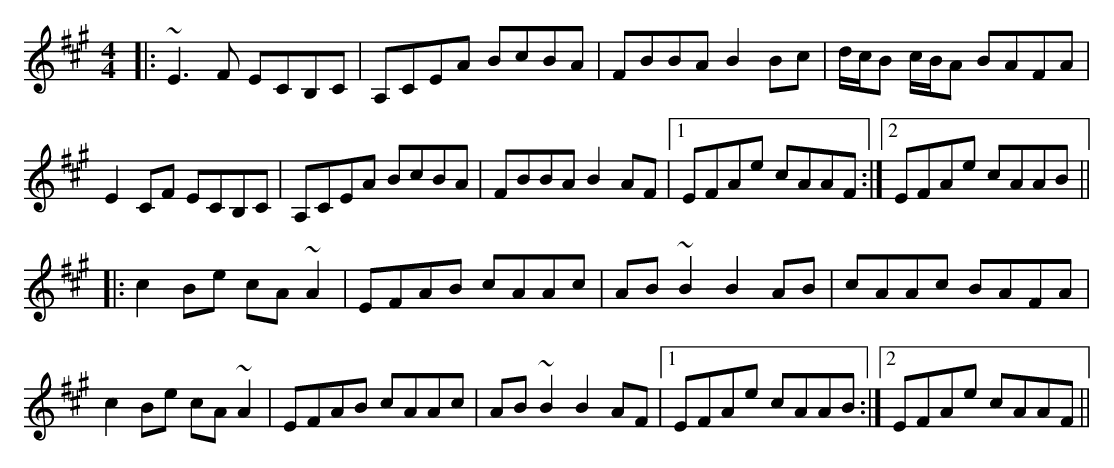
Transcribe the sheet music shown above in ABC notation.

X:1
M:4/4
K:A
|:~E3 F ECB,C|A,CEA BcBA|FBBA B2 Bc|d/c/B c/B/A BAFA|
E2 CF ECB,C|A,CEA BcBA|FBBA B2 AF|1 EFAe cAAF:|2 EFAe cAAB||
|:c2 Be cA ~A2|EFAB cAAc|AB ~B2 B2 AB|cAAc BAFA|
c2 Be cA ~A2|EFAB cAAc|AB ~B2 B2 AF|1 EFAe cAAB:|2 EFAe cAAF||
